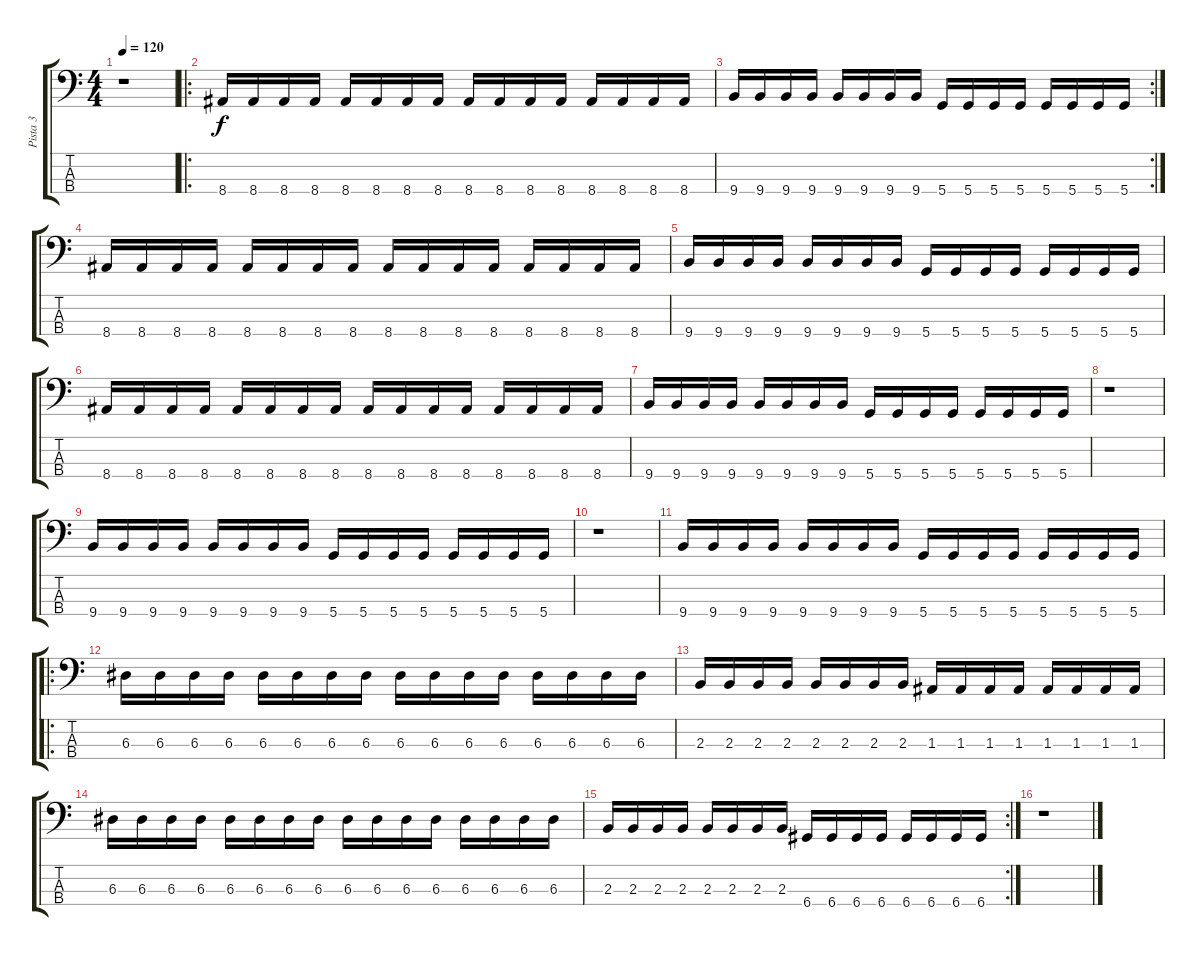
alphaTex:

\track ("Pista 3" "Pista 3") {instrument fretlessbass}
\staff {score tabs}
\tuning (G2 D2 A1 D1) {hide}
\ts (4 4)
\tempo 120
\clef f4
\ks c
r.1{dy f instrument fretlessbass} |
\ro
8.4.16 8.4.16 8.4.16 8.4.16 8.4.16 8.4.16 8.4.16 8.4.16 8.4.16 8.4.16 8.4.16 8.4.16 8.4.16 8.4.16 8.4.16 8.4.16 |
\rc 2
9.4.16 9.4.16 9.4.16 9.4.16 9.4.16 9.4.16 9.4.16 9.4.16 5.4.16 5.4.16 5.4.16 5.4.16 5.4.16 5.4.16 5.4.16 5.4.16 |
8.4.16 8.4.16 8.4.16 8.4.16 8.4.16 8.4.16 8.4.16 8.4.16 8.4.16 8.4.16 8.4.16 8.4.16 8.4.16 8.4.16 8.4.16 8.4.16 |
9.4.16 9.4.16 9.4.16 9.4.16 9.4.16 9.4.16 9.4.16 9.4.16 5.4.16 5.4.16 5.4.16 5.4.16 5.4.16 5.4.16 5.4.16 5.4.16 |
8.4.16 8.4.16 8.4.16 8.4.16 8.4.16 8.4.16 8.4.16 8.4.16 8.4.16 8.4.16 8.4.16 8.4.16 8.4.16 8.4.16 8.4.16 8.4.16 |
9.4.16 9.4.16 9.4.16 9.4.16 9.4.16 9.4.16 9.4.16 9.4.16 5.4.16 5.4.16 5.4.16 5.4.16 5.4.16 5.4.16 5.4.16 5.4.16 |
r.1 |
9.4.16 9.4.16 9.4.16 9.4.16 9.4.16 9.4.16 9.4.16 9.4.16 5.4.16 5.4.16 5.4.16 5.4.16 5.4.16 5.4.16 5.4.16 5.4.16 |
r.1 |
9.4.16 9.4.16 9.4.16 9.4.16 9.4.16 9.4.16 9.4.16 9.4.16 5.4.16 5.4.16 5.4.16 5.4.16 5.4.16 5.4.16 5.4.16 5.4.16 |
\ro
6.3.16 6.3.16 6.3.16 6.3.16 6.3.16 6.3.16 6.3.16 6.3.16 6.3.16 6.3.16 6.3.16 6.3.16 6.3.16 6.3.16 6.3.16 6.3.16 |
2.3.16 2.3.16 2.3.16 2.3.16 2.3.16 2.3.16 2.3.16 2.3.16 1.3.16 1.3.16 1.3.16 1.3.16 1.3.16 1.3.16 1.3.16 1.3.16 |
6.3.16 6.3.16 6.3.16 6.3.16 6.3.16 6.3.16 6.3.16 6.3.16 6.3.16 6.3.16 6.3.16 6.3.16 6.3.16 6.3.16 6.3.16 6.3.16 |
\rc 2
2.3.16 2.3.16 2.3.16 2.3.16 2.3.16 2.3.16 2.3.16 2.3.16 6.4.16 6.4.16 6.4.16 6.4.16 6.4.16 6.4.16 6.4.16 6.4.16 |
r.1
